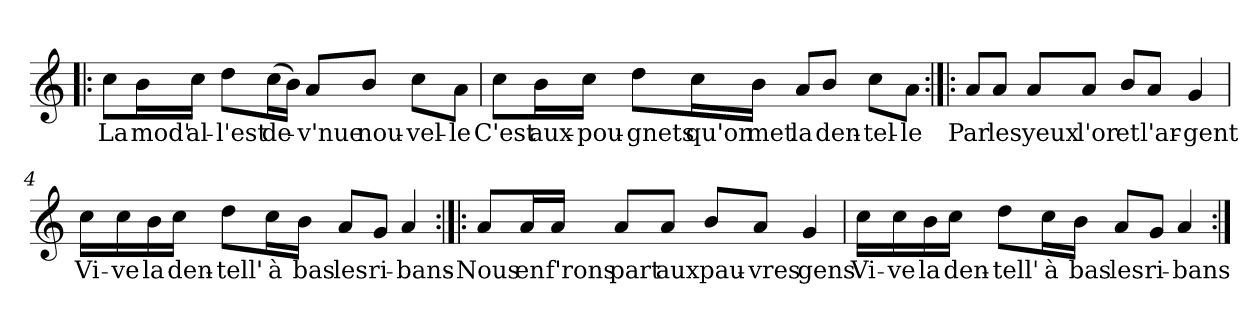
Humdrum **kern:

**kern	**text
*part1	*part1
*staff1	*staff1
*clefG2	*
*k[]	*
*C:	*
=1!|:	=1!|:
!	!LO:LY:b
8cc\L	La
!	!LO:LY:b
16b\L	mod'
!	!LO:LY:b
16cc\JJ	al-
!	!LO:LY:b
8dd\L	-l'est
!	!LO:LY:b
(>16cc\L	de-
16b\JJ)	.
!	!LO:LY:b
8a/L	-v'nue
!	!LO:LY:b
8b/J	nou-
!	!LO:LY:b
8cc\L	-vel-
!	!LO:LY:b
8a\J	-le
=2	=2
!	!LO:LY:b
8cc\L	C'est
!	!LO:LY:b
16b\L	aux-
!	!LO:LY:b
16cc\JJ	-pou-
!	!LO:LY:b
8dd\L	-gnets
!	!LO:LY:b
16cc\L	qu'on
!	!LO:LY:b
16b\JJ	met
!	!LO:LY:b
8a/L	la
!	!LO:LY:b
8b/J	den-
!	!LO:LY:b
8cc\L	-tel-
!	!LO:LY:b
8a\J	-le
!!LO:LB:g=z
=3:|!|:	=3:|!|:
!	!LO:LY:b
8a/L	Par
!	!LO:LY:b
8a/J	les
!	!LO:LY:b
8a/L	yeux
!	!LO:LY:b
8a/J	l'or
!	!LO:LY:b
8b/L	et
!	!LO:LY:b
8a/J	l'ar-
!	!LO:LY:b
4g/	-gent
=4	=4
!	!LO:LY:b
16cc\LL	Vi-
!	!LO:LY:b
16cc\	-ve
!	!LO:LY:b
16b\	la
!	!LO:LY:b
16cc\JJ	den-
!	!LO:LY:b
8dd\L	-tell'
!	!LO:LY:b
16cc\L	à
!	!LO:LY:b
16b\JJ	bas
!	!LO:LY:b
8a/L	les
!	!LO:LY:b
8g/J	ri-
!	!LO:LY:b
4a/	-bans-
!!LO:LB:g=z
=5:|!|:	=5:|!|:
!	!LO:LY:b
8a/L	-Nous
!	!LO:LY:b
16a/L	en
!	!LO:LY:b
16a/JJ	f'rons
!	!LO:LY:b
8a/L	part
!	!LO:LY:b
8a/J	aux
!	!LO:LY:b
8b/L	pau-
!	!LO:LY:b
8a/J	-vres
!	!LO:LY:b
4g/	gens
=6	=6
!	!LO:LY:b
16cc\LL	Vi-
!	!LO:LY:b
16cc\	-ve
!	!LO:LY:b
16b\	la
!	!LO:LY:b
16cc\JJ	den-
!	!LO:LY:b
8dd\L	-tell'
!	!LO:LY:b
16cc\L	à
!	!LO:LY:b
16b\JJ	bas
!	!LO:LY:b
8a/L	les
!	!LO:LY:b
8g/J	ri-
!	!LO:LY:b
4a/	-bans-
=:|!	=:|!
*-	*-
